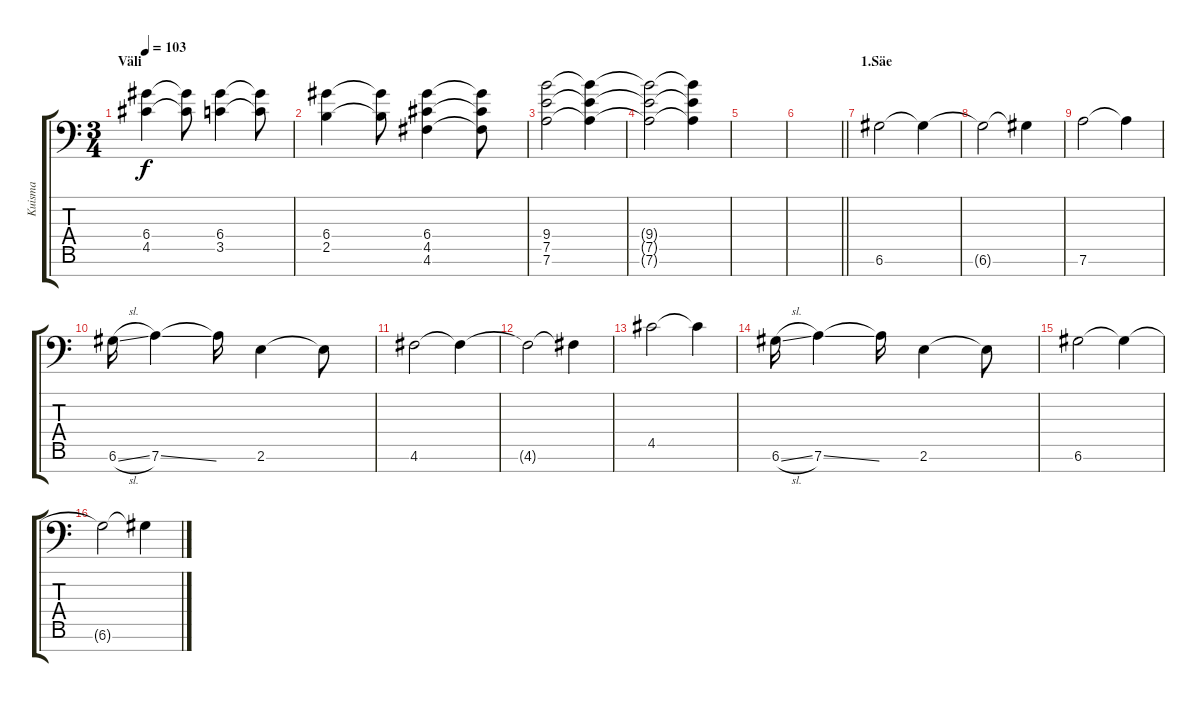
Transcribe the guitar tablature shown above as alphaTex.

\track ("Kuisma" "Kuisma") {instrument distortionguitar}
\staff {score tabs}
\tuning (E4 B3 G3 D3 A2 D2 A1) {hide}
\ts (3 4)
\section ("" "Väli")
\tempo 103
\clef f4
\ks c
(6.4 4.5).4{dy f} (6.4{t} 4.5{t}).8 (6.4 3.5).4 (6.4{t} 3.5{t}).8 |
(6.4 2.5).4 (6.4{t} 2.5{t}).8 (6.4 4.5 4.6).4 (6.4{t} 4.5{t} 4.6{t}).8 |
(9.4 7.5 7.6).2 (9.4{t} 7.5{t} 7.6{t}).4 |
(9.4{t} 7.5{t} 7.6{t}).2 (9.4{t} 7.5{t} 7.6{t}).4 |
|
\barLineRight lightlight
|
\section ("" "1.Säe")
6.6.2 6.6{t}.4 |
6.6{t}.2 6.6{t}.4 |
7.6.2 7.6{t}.4 |
6.6{sl}.16 7.6{ss}.4 7.6{t}.16 2.6.4 2.6{t}.8 |
4.6.2 4.6{t}.4 |
4.6{t}.2 4.6{t}.4 |
4.5.2 4.5{t}.4 |
6.6{sl}.16 7.6{ss}.4 7.6{t}.16 2.6.4 2.6{t}.8 |
6.6.2 6.6{t}.4 |
6.6{t}.2 6.6{t}.4
